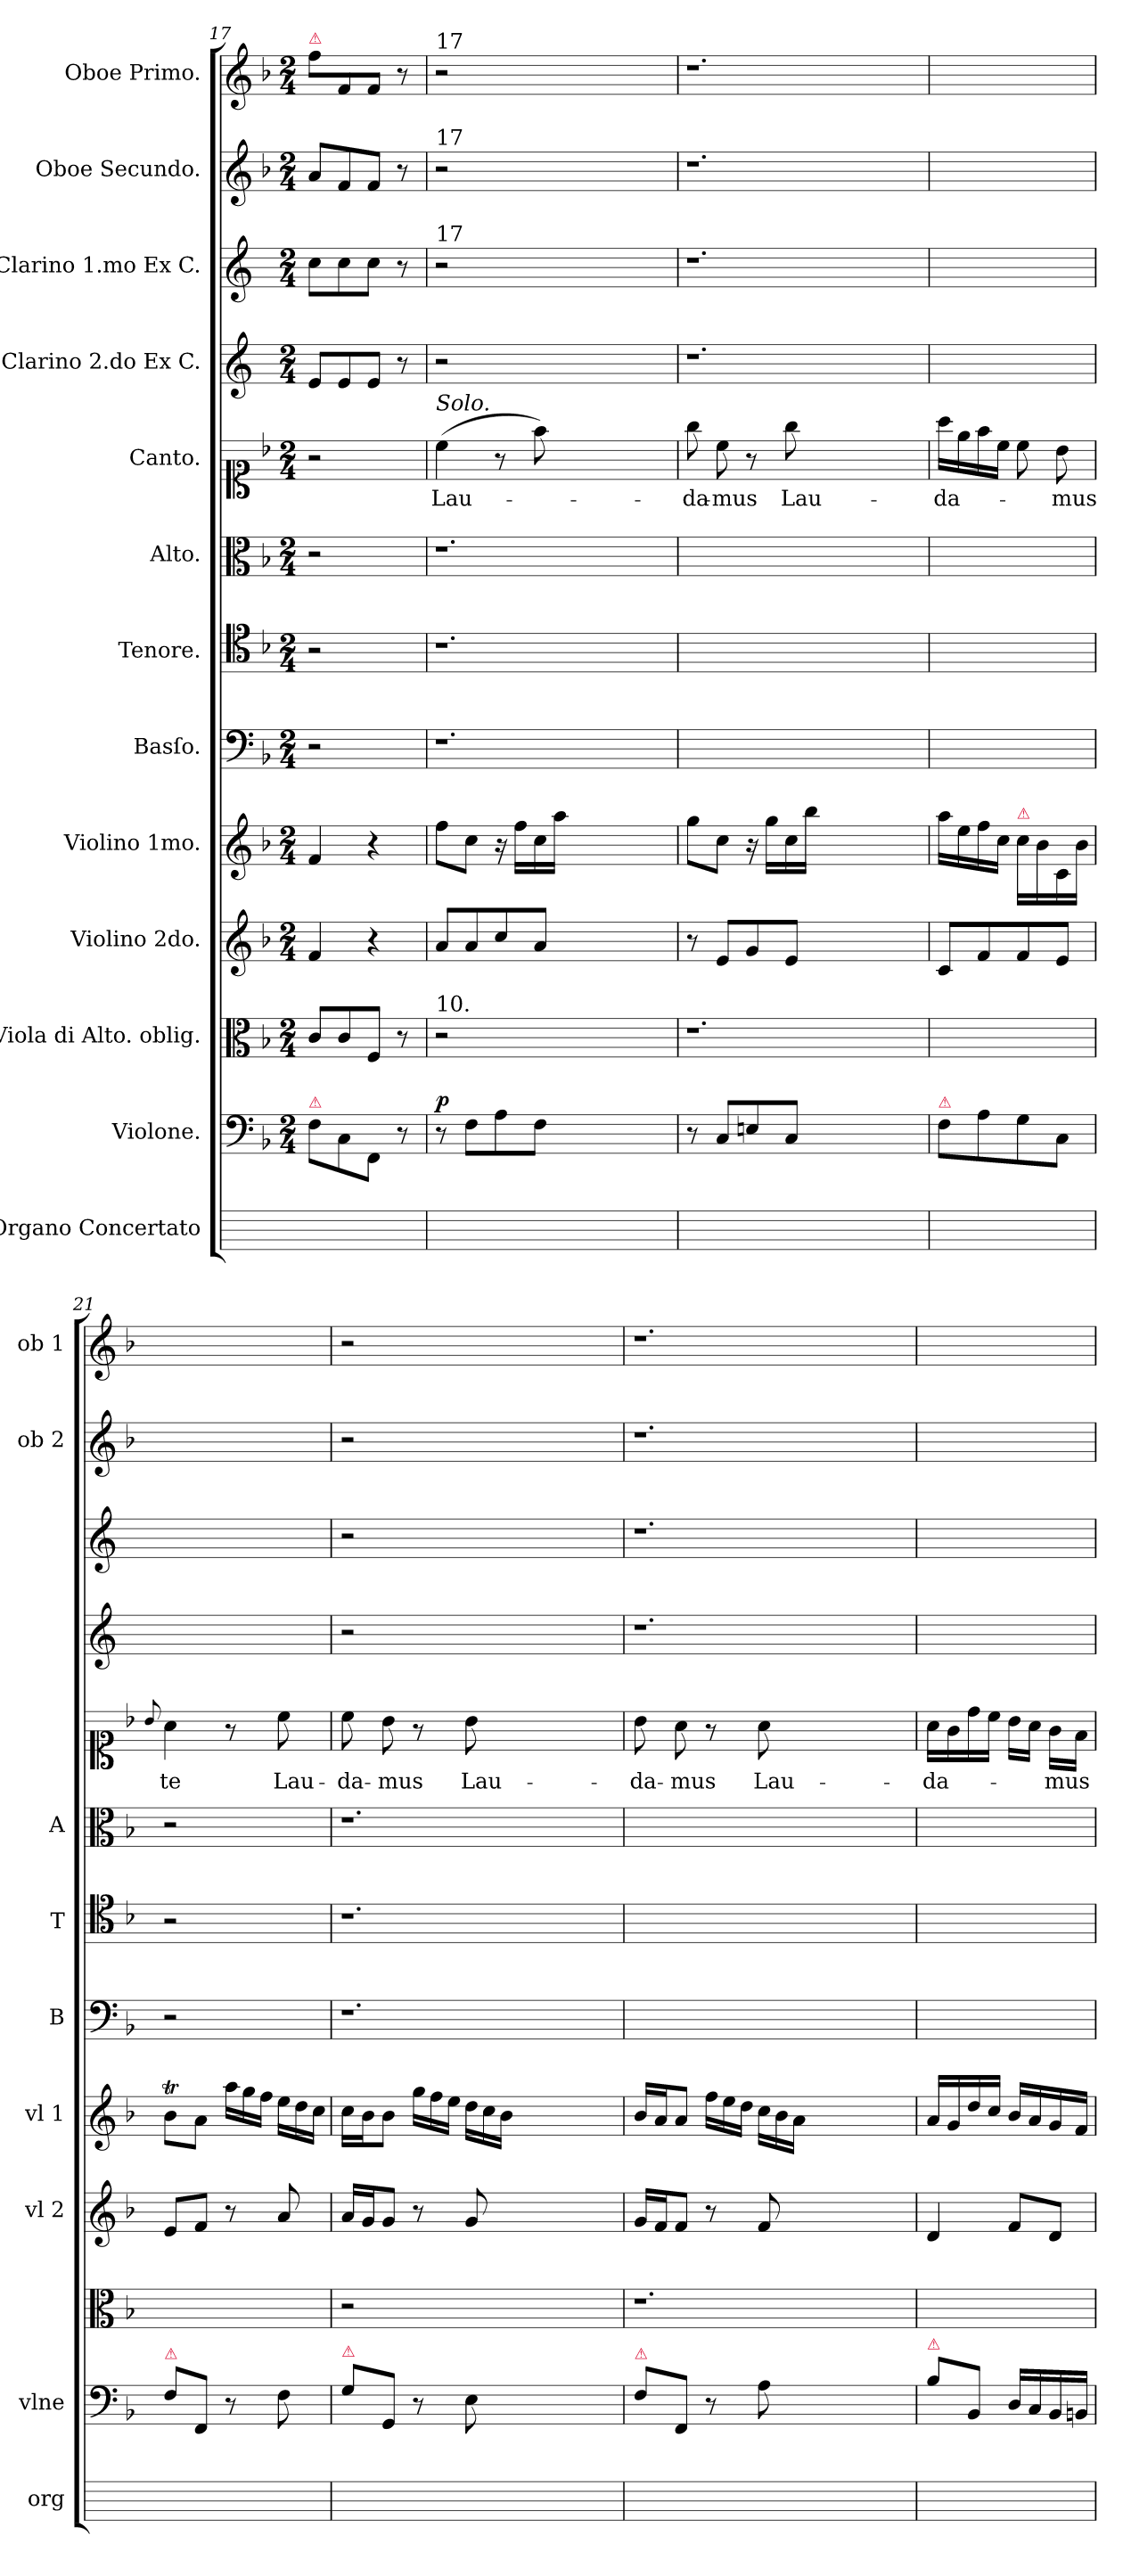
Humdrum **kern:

**kern	**kern	**dynam	**kern	**kern	**dynam	**kern	**dynam	**kern	**kern	**kern	**kern	**text	**kern	**kern	**kern	**kern
*part13	*part12	*part12	*part11	*part10	*part10	*part9	*part9	*part8	*part7	*part6	*part5	*part5	*part4	*part3	*part2	*part1
*staff13	*staff12	*staff12	*staff11	*staff10	*staff10	*staff9	*staff9	*staff8	*staff7	*staff6	*staff5	*staff5	*staff4	*staff3	*staff2	*staff1
*I"Organo Concertato	*I"Violone.	*	*I"Viola di Alto. oblig.	*I"Violino 2do.	*	*I"Violino 1mo.	*	*I"Basſo.	*I"Tenore.	*I"Alto.	*I"Canto.	*	*I"Clarino 2.do Ex C.	*I"Clarino 1.mo Ex C.	*I"Oboe Secundo.	*I"Oboe Primo.
*I'org	*I'vlne	*	*	*I'vl 2	*	*I'vl 1	*	*I'B	*I'T	*I'A	*	*	*	*	*I'ob 2	*I'ob 1
*	*clefF4	*	*clefC3	*clefG2	*	*clefG2	*	*clefF4	*clefC4	*clefC3	*clefC1	*	*clefG2	*clefG2	*clefG2	*clefG2
*	*	*	*	*	*	*	*	*	*	*	*	*	*ITrd-3c-5	*ITrd-3c-5	*	*
*	*k[b-]	*	*k[b-]	*k[b-]	*	*k[b-]	*	*k[b-]	*k[b-]	*k[b-]	*k[b-]	*	*k[b-]	*k[b-]	*k[b-]	*k[b-]
*	*F:	*	*F:	*F:	*	*F:	*	*F:	*F:	*F:	*F:	*	*	*	*F:	*F:
*	*M2/4	*	*M2/4	*M2/4	*	*M2/4	*	*M2/4	*M2/4	*M2/4	*M2/4	*	*M2/4	*M2/4	*M2/4	*M2/4
=17	=17	=17	=17	=17	=17	=17	=17	=17	=17	=17	=17	=17	=17	=17	=17	=17
!	!	!	!	!	!	!	!	!	!	!	!	!	!	!	!	!LO:TX:a:color=crimson:t=⚠
!	!LO:TX:a:color=crimson:t=⚠	!	!	!	!	!	!	!	!	!	!	!	!	!	!	!
2ryy	8F\L	.	8c/L	4f/	.	4f/	.	2r	2r	2r	2r	.	8a/L	8ff\L	8a/L	8ff\L
.	8C\	.	8c/	.	.	.	.	.	.	.	.	.	8a/	8ff\	8f/	8f/
.	8FF/J	.	8F/J	4r	.	4r	.	.	.	.	.	.	8a/J	8ff\J	8f/J	8f/J
.	8r	.	8r	.	.	.	.	.	.	.	.	.	8r	8r	8r	8r
=18	=18	=18	=18	=18	=18	=18	=18	=18	=18	=18	=18	=18	=18	=18	=18	=18
!	!	!	!	!	!	!	!	!	!	!	!	!	!	!	!	!LO:TX:a:t=17
!	!	!	!	!	!	!	!	!	!	!	!	!	!	!	!LO:TX:a:t=17	!
!	!	!	!	!	!	!	!	!	!	!	!	!	!	!LO:TX:a:t=17	!	!
!	!	!	!	!	!	!	!	!	!	!	!LO:TX:a:i:t=Solo.	!	!	!	!	!
!	!	!	!LO:TX:a:t=10.	!	!	!	!	!	!	!	!	!	!	!	!	!
!	!	!LO:DY:a	!	!	!LO:DY:a	!	!LO:DY:a	!	!	!	!	!	!	!	!	!
2ryy	8r	p	2r	8a/L	pia&colon;	8ff\L	pia&colon;	1.r	1.r	1.r	(4cc\	Lau-	2r	2r	2r	2r
.	8F\L	.	.	8a/	.	8cc\J	.	.	.	.	.	.	.	.	.	.
.	8A\	.	.	8cc/	.	16r	.	.	.	.	8r	.	.	.	.	.
.	.	.	.	.	.	16ff\LL	.	.	.	.	.	.	.	.	.	.
.	8F\J	.	.	8a/J	.	16cc\	.	.	.	.	8ff\)	.	.	.	.	.
.	.	.	.	.	.	16aa\JJ	.	.	.	.	.	.	.	.	.	.
1ryy	1ryy	.	1ryy	1ryy	.	1ryy	.	.	.	.	1ryy	.	1ryy	1ryy	1ryy	1ryy
=19	=19	=19	=19	=19	=19	=19	=19	=19	=19	=19	=19	=19	=19	=19	=19	=19
2ryy	8r	.	1.r	8r	.	8gg\L	.	1.ryy	1.ryy	1.ryy	8gg\	-da-	1.r	1.r	1.r	1.r
.	8C/L	.	.	8e/L	.	8cc\J	.	.	.	.	8cc\	-mus	.	.	.	.
.	8En/	.	.	8g/	.	16r	.	.	.	.	8r	.	.	.	.	.
.	.	.	.	.	.	16gg\LL	.	.	.	.	.	.	.	.	.	.
.	8C/J	.	.	8e/J	.	16cc\	.	.	.	.	8gg\	Lau-	.	.	.	.
.	.	.	.	.	.	16bb-\JJ	.	.	.	.	.	.	.	.	.	.
1ryy	1ryy	.	.	1ryy	.	1ryy	.	.	.	.	1ryy	.	.	.	.	.
=20	=20	=20	=20	=20	=20	=20	=20	=20	=20	=20	=20	=20	=20	=20	=20	=20
!	!LO:TX:a:color=crimson:t=⚠	!	!	!	!	!	!	!	!	!	!	!	!	!	!	!
2ryy	8F\L	.	2ryy	8c/L	.	16aa\LL	.	2ryy	2ryy	2ryy	16aa\LL	-da-	2ryy	2ryy	2ryy	2ryy
.	.	.	.	.	.	16ee\	.	.	.	.	16ee\	.	.	.	.	.
.	8A\	.	.	8f/	.	16ff\	.	.	.	.	16ff\	.	.	.	.	.
.	.	.	.	.	.	16cc\JJ	.	.	.	.	16cc\JJ	.	.	.	.	.
!	!	!	!	!	!	!LO:TX:a:color=crimson:t=⚠	!	!	!	!	!	!	!	!	!	!
.	8G\	.	.	8f/	.	16cc\LL	.	.	.	.	8cc\	.	.	.	.	.
.	.	.	.	.	.	16b-\	.	.	.	.	.	.	.	.	.	.
.	8C/J	.	.	8e/J	.	16c/	.	.	.	.	8b-\	-mus	.	.	.	.
.	.	.	.	.	.	16b-\JJ	.	.	.	.	.	.	.	.	.	.
=21	=21	=21	=21	=21	=21	=21	=21	=21	=21	=21	=21	=21	=21	=21	=21	=21
.	.	.	.	.	.	.	.	.	.	.	8qqb-/	.	.	.	.	.
!	!LO:TX:a:color=crimson:t=⚠	!	!	!	!	!	!	!	!	!	!	!	!	!	!	!
2ryy	8F\L	.	2ryy	8e/L	.	8b-T\L	.	2r	2r	2r	4a\	te	2ryy	2ryy	2ryy	2ryy
.	8FF/J	.	.	8f/J	.	8a\J	.	.	.	.	.	.	.	.	.	.
*	*	*	*	*	*	*Xtuplet	*	*	*	*	*	*	*	*	*	*
.	8r	.	.	8r	.	24aa\LL	.	.	.	.	8r	.	.	.	.	.
.	.	.	.	.	.	24gg\	.	.	.	.	.	.	.	.	.	.
.	.	.	.	.	.	24ff\JJ	.	.	.	.	.	.	.	.	.	.
.	8F\	.	.	8a/	.	24ee\LL	.	.	.	.	8cc\	Lau-	.	.	.	.
.	.	.	.	.	.	24dd\	.	.	.	.	.	.	.	.	.	.
.	.	.	.	.	.	24cc\JJ	.	.	.	.	.	.	.	.	.	.
=22	=22	=22	=22	=22	=22	=22	=22	=22	=22	=22	=22	=22	=22	=22	=22	=22
!	!LO:TX:a:color=crimson:t=⚠	!	!	!	!	!	!	!	!	!	!	!	!	!	!	!
2ryy	8G\L	.	2r	16a/LL	.	16cc\LL	.	1.r	1.r	1.r	8cc\	-da-	2r	2r	2r	2r
.	.	.	.	16g/J	.	16b-\J	.	.	.	.	.	.	.	.	.	.
.	8GG/J	.	.	8g/J	.	8b-\J	.	.	.	.	8b-\	-mus	.	.	.	.
.	8r	.	.	8r	.	24gg\LL	.	.	.	.	8r	.	.	.	.	.
.	.	.	.	.	.	24ff\	.	.	.	.	.	.	.	.	.	.
.	.	.	.	.	.	24ee\JJ	.	.	.	.	.	.	.	.	.	.
.	8E\	.	.	8g/	.	24dd\LL	.	.	.	.	8b-\	Lau-	.	.	.	.
.	.	.	.	.	.	24cc\	.	.	.	.	.	.	.	.	.	.
.	.	.	.	.	.	24b-\JJ	.	.	.	.	.	.	.	.	.	.
1ryy	1ryy	.	1ryy	1ryy	.	1ryy	.	.	.	.	1ryy	.	1ryy	1ryy	1ryy	1ryy
=23	=23	=23	=23	=23	=23	=23	=23	=23	=23	=23	=23	=23	=23	=23	=23	=23
!	!LO:TX:a:color=crimson:t=⚠	!	!	!	!	!	!	!	!	!	!	!	!	!	!	!
2ryy	8F\L	.	1.r	16g/LL	.	16b-/LL	.	1.ryy	1.ryy	1.ryy	8b-\	-da-	1.r	1.r	1.r	1.r
.	.	.	.	16f/J	.	16a/J	.	.	.	.	.	.	.	.	.	.
.	8FF/J	.	.	8f/J	.	8a/J	.	.	.	.	8a\	-mus	.	.	.	.
.	8r	.	.	8r	.	24ff\LL	.	.	.	.	8r	.	.	.	.	.
.	.	.	.	.	.	24ee\	.	.	.	.	.	.	.	.	.	.
.	.	.	.	.	.	24dd\JJ	.	.	.	.	.	.	.	.	.	.
.	8A\	.	.	8f/	.	24cc\LL	.	.	.	.	8a\	Lau-	.	.	.	.
.	.	.	.	.	.	24b-\	.	.	.	.	.	.	.	.	.	.
.	.	.	.	.	.	24a\JJ	.	.	.	.	.	.	.	.	.	.
1ryy	1ryy	.	.	1ryy	.	1ryy	.	.	.	.	1ryy	.	.	.	.	.
=24	=24	=24	=24	=24	=24	=24	=24	=24	=24	=24	=24	=24	=24	=24	=24	=24
!	!LO:TX:a:color=crimson:t=⚠	!	!	!	!	!	!	!	!	!	!	!	!	!	!	!
2ryy	8B-\L	.	2ryy	4d/	.	16a/LL	.	2ryy	2ryy	2ryy	16a\LL	-da-	2ryy	2ryy	2ryy	2ryy
.	.	.	.	.	.	16g/	.	.	.	.	16g\	.	.	.	.	.
.	8BB-/J	.	.	.	.	16dd/	.	.	.	.	16dd\	.	.	.	.	.
.	.	.	.	.	.	16cc/JJ	.	.	.	.	16cc\JJ	.	.	.	.	.
.	16D/LL	.	.	8f/L	.	16b-/LL	.	.	.	.	16b-\LL	.	.	.	.	.
.	16C/	.	.	.	.	16a/	.	.	.	.	16a\JJ	.	.	.	.	.
.	16BB-/	.	.	8d/J	.	16g/	.	.	.	.	16g\LL	-mus	.	.	.	.
.	16BBn/JJ	.	.	.	.	16f/JJ	.	.	.	.	16f\JJ	.	.	.	.	.
=	=	=	=	=	=	=	=	=	=	=	=	=	=	=	=	=
*-	*-	*-	*-	*-	*-	*-	*-	*-	*-	*-	*-	*-	*-	*-	*-	*-
